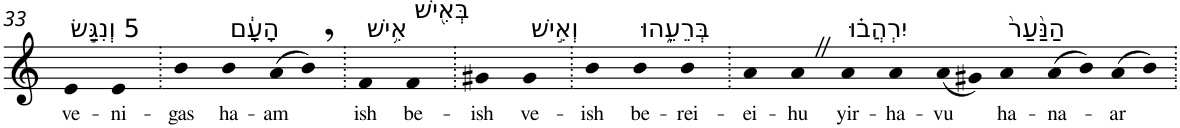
**kern	**text
*part1	*part1
*staff1	*staff1
*I"Piano	*
*I'Pno	*
!!LO:PB:g=z
*clefG2	*
*k[]	*
=33	=33
!LO:TX:a:t=5 וְנִגַּ֣שׂ	!
!	!LO:LY:b
4e	ve-
!	!LO:LY:b
4e	-ni-
=34.	=34.
!	!LO:LY:b
4b	-gas
!LO:TX:a:t=הָעָ֔ם	!
!	!LO:LY:b
4b	ha-
!	!LO:LY:b
(8a	-am
8b,)	.
=35.	=35.
!LO:TX:a:t=אִ֥ישׁ	!
!	!LO:LY:b
4f	ish
!LO:TX:a:t=בְּאִ֖ישׁ	!
!	!LO:LY:b
4f	be-
=36.	=36.
!	!LO:LY:b
4g#X	-ish
!LO:TX:a:t=וְאִ֣ישׁ	!
!	!LO:LY:b
4g#	ve-
=37.	=37.
!	!LO:LY:b
4b	-ish
!LO:TX:a:t=בְּרֵעֵ֑הוּ	!
!	!LO:LY:b
4b	be-
!	!LO:LY:b
4b	-rei-
=38.	=38.
!	!LO:LY:b
4a	-ei-
!	!LO:LY:b
4aZ	-hu
!LO:TX:a:t=יִרְהֲב֗וּ	!
!	!LO:LY:b
4a	yir-
!	!LO:LY:b
4a	-ha-
!	!LO:LY:b
(8a	-vu
8g#X)	.
!LO:TX:a:t=הַנַּ֙עַר֙	!
!	!LO:LY:b
4a	ha-
!	!LO:LY:b
(8a	-na-
8b)	.
!	!LO:LY:b
(8a	-ar
8b)	.
=.	=.
*-	*-
